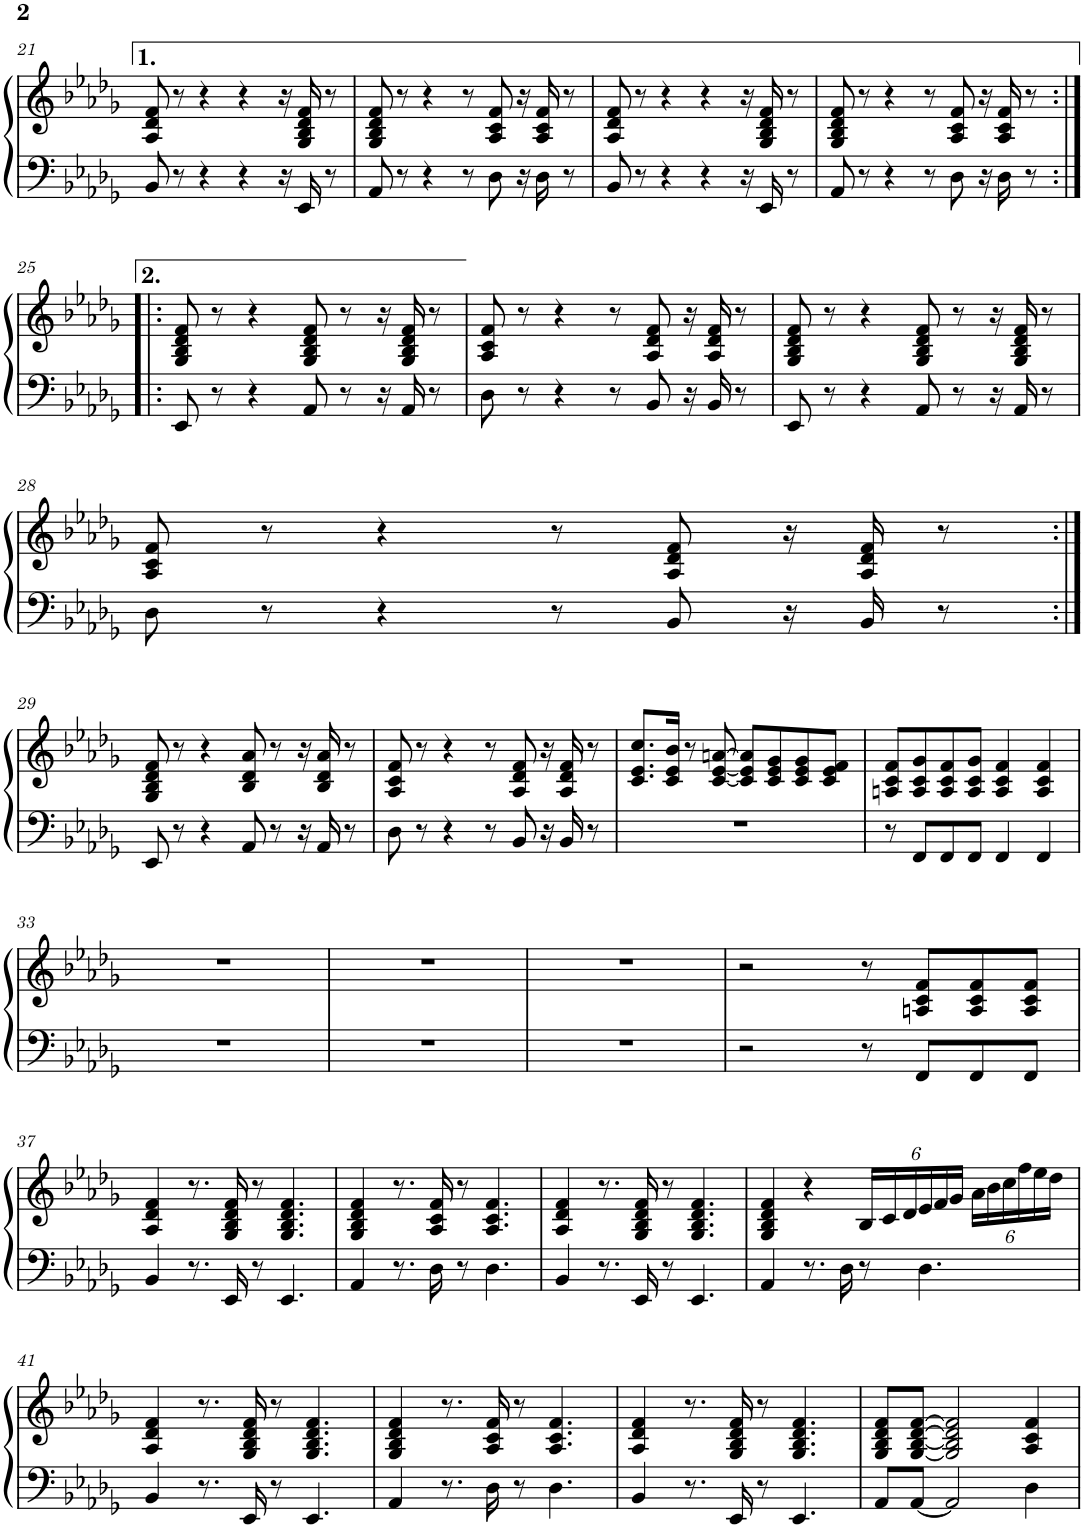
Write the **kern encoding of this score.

**kern	**kern
*part1	*part1
*staff2	*staff1
*I"Piano	*
*I'Pno.	*
!!LO:PB:g=z
*clefF4	*clefG2
*k[b-e-a-d-g-]	*k[b-e-a-d-g-]
*M4/4	*M4/4
=21	=21
8BB-/	8A-/ 8d-/ 8f/
8r	8r
4r	4r
4r	4r
16r	16r
16EE-/	16G-/ 16B-/ 16d-/ 16f/
8r	8r
=22	=22
8AA-/	8G-/ 8B-/ 8d-/ 8f/
8r	8r
4r	4r
8r	8r
8D-\	8A-/ 8c/ 8f/
16r	16r
16D-\	16A-/ 16c/ 16f/
8r	8r
=23	=23
8BB-/	8A-/ 8d-/ 8f/
8r	8r
4r	4r
4r	4r
16r	16r
16EE-/	16G-/ 16B-/ 16d-/ 16f/
8r	8r
=24	=24
8AA-/	8G-/ 8B-/ 8d-/ 8f/
8r	8r
4r	4r
8r	8r
8D-\	8A-/ 8c/ 8f/
16r	16r
16D-\	16A-/ 16c/ 16f/
8r	8r
!!LO:LB:g=z
=25:|!|:	=25:|!|:
8EE-/	8G-/ 8B-/ 8d-/ 8f/
8r	8r
4r	4r
8AA-/	8G-/ 8B-/ 8d-/ 8f/
8r	8r
16r	16r
16AA-/	16G-/ 16B-/ 16d-/ 16f/
8r	8r
=26	=26
8D-\	8A-/ 8c/ 8f/
8r	8r
4r	4r
8r	8r
8BB-/	8A-/ 8d-/ 8f/
16r	16r
16BB-/	16A-/ 16d-/ 16f/
8r	8r
=27	=27
8EE-/	8G-/ 8B-/ 8d-/ 8f/
8r	8r
4r	4r
8AA-/	8G-/ 8B-/ 8d-/ 8f/
8r	8r
16r	16r
16AA-/	16G-/ 16B-/ 16d-/ 16f/
8r	8r
!!LO:LB:g=z
=28	=28
8D-\	8A-/ 8c/ 8f/
8r	8r
4r	4r
8r	8r
8BB-/	8A-/ 8d-/ 8f/
16r	16r
16BB-/	16A-/ 16d-/ 16f/
8r	8r
!!LO:LB:g=z
=29:|!	=29:|!
8EE-/	8G-/ 8B-/ 8d-/ 8f/
8r	8r
4r	4r
8AA-/	8B-/ 8d-/ 8a-/
8r	8r
16r	16r
16AA-/	16B-/ 16d-/ 16a-/
8r	8r
=30	=30
8D-\	8A-/ 8c/ 8f/
8r	8r
4r	4r
8r	8r
8BB-/	8A-/ 8d-/ 8f/
16r	16r
16BB-/	16A-/ 16d-/ 16f/
8r	8r
=31	=31
1r	8.c/ 8.e-/ 8.cc/L
.	16c/ 16e-/ 16b-/Jk
.	8r
.	[8c/ [8e-/ [8an/
.	8c/] 8e-/] 8a/]L
.	8c/ 8e-/ 8g-/
.	8c/ 8e-/ 8g-/
.	8c/ 8e-/ 8f/J
=32	=32
8r	8An/ 8c/ 8f/L
8FF/L	8A/ 8c/ 8g-/
8FF/	8A/ 8c/ 8f/
8FF/J	8A/ 8c/ 8g-/J
4FF/	4A/ 4c/ 4f/
4FF/	4A/ 4c/ 4f/
!!LO:LB:g=z
=33	=33
1r	1r
=34	=34
1r	1r
=35	=35
1r	1r
=36	=36
2r	2r
8r	8r
8FF/L	8An/ 8c/ 8f/L
8FF/	8A/ 8c/ 8f/
8FF/J	8A/ 8c/ 8f/J
!!LO:LB:g=z
=37	=37
4BB-/	4A-/ 4d-/ 4f/
8.r	8.r
16EE-/	16G-/ 16B-/ 16d-/ 16f/
8r	8r
4.EE-/	4.G-/ 4.B-/ 4.d-/ 4.f/
=38	=38
4AA-/	4G-/ 4B-/ 4d-/ 4f/
8.r	8.r
16D-\	16A-/ 16c/ 16f/
8r	8r
4.D-\	4.A-/ 4.c/ 4.f/
=39	=39
4BB-/	4A-/ 4d-/ 4f/
8.r	8.r
16EE-/	16G-/ 16B-/ 16d-/ 16f/
8r	8r
4.EE-/	4.G-/ 4.B-/ 4.d-/ 4.f/
=40	=40
4AA-/	4G-/ 4B-/ 4d-/ 4f/
8.r	4r
16D-\	.
*	*Xbrackettup
8r	24B-/LL
.	24c/
.	24d-/
4.D-\	24e-/
.	24f/
.	24g-/JJ
.	24a-\LL
.	24b-\
.	24cc\
.	24ff\
.	24ee-\
.	24dd-\JJ
!!LO:LB:g=z
=41	=41
4BB-/	4A-/ 4d-/ 4f/
8.r	8.r
16EE-/	16G-/ 16B-/ 16d-/ 16f/
8r	8r
4.EE-/	4.G-/ 4.B-/ 4.d-/ 4.f/
=42	=42
4AA-/	4G-/ 4B-/ 4d-/ 4f/
8.r	8.r
16D-\	16A-/ 16c/ 16f/
8r	8r
4.D-\	4.A-/ 4.c/ 4.f/
=43	=43
4BB-/	4A-/ 4d-/ 4f/
8.r	8.r
16EE-/	16G-/ 16B-/ 16d-/ 16f/
8r	8r
4.EE-/	4.G-/ 4.B-/ 4.d-/ 4.f/
=44	=44
8AA-/L	8G-/ 8B-/ 8d-/ 8f/L
[8AA-/J	[8G-/ [8B-/ [8d-/ [8f/J
2AA-/]	2G-/] 2B-/] 2d-/] 2f/]
4D-\	4A-/ 4c/ 4f/
=	=
*-	*-
